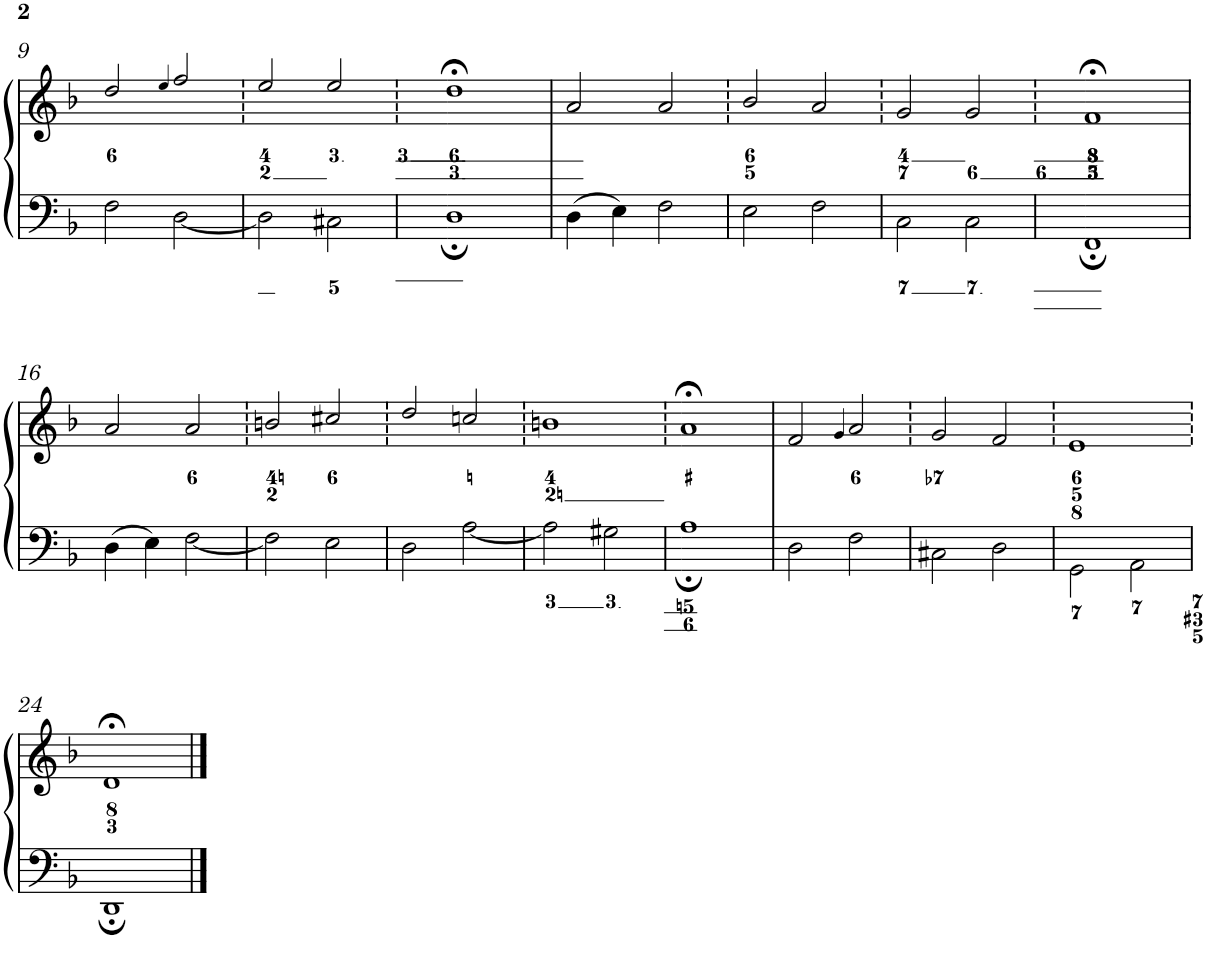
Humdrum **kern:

**kern	**kern
*part1	*part1
*staff2	*staff1
*I"Piano	*
*I'Pno.	*
!!LO:PB:g=z
*clefF4	*clefG2
*k[b-]	*k[b-]
*F:	*F:
*M4/4	*M4/4
*met(c)	*met(c)
=9	=9
2F\	2dd/
.	4qee/
[<2D\	2ff/
=10	=10
2D\]	2ee/
2C#X\	2ee/
=11	=11
1D;	1dd;<
=12	=12
4D\	2a/
4E\	.
2F\	2a/
=13	=13
2E\	2b-/
2F\	2a/
=14	=14
2C\	2g/
2C\	2g/
=15	=15
1FF;	1f;<
!!LO:LB:g=z
=16	=16
4D\	2a/
4E\	.
[<2F\	2a/
=17	=17
2F\]	2bn/
2E\	2cc#X/
=18	=18
2D\	2dd/
[<2A\	2ccn/
=19	=19
2A\]	1bn
2G#X\	.
=20	=20
1A;	1a;<
=21	=21
2D\	2f/
.	4qg/
2F\	2a/
=22	=22
2C#X\	2g/
2D\	2f/
=23	=23
2GG\	1e
2AA\	.
!!LO:LB:g=z
=24	=24
1DD;	1d;<
==	==
*-	*-
